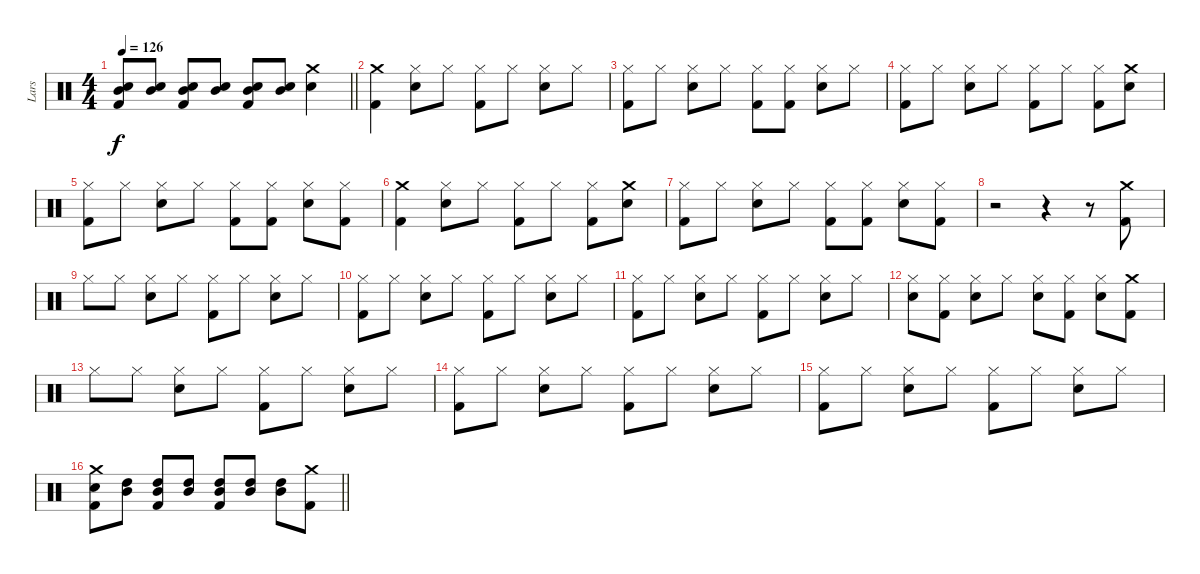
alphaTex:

\track ("Lars" "Lars") {instrument percussion}
\staff {score}
\articulation defaults
\ts (4 4)
\tempo 126
\clef neutral
\barLineRight lightlight
\ks c
("Kick (hit) 2" "Electric Snare (hit)" "Mid Tom (hit)").8{dy f} ("Electric Snare (hit)" "Mid Tom (hit)").8 ("Kick (hit) 2" "Electric Snare (hit)" "Mid Tom (hit)").8 ("Electric Snare (hit)" "Mid Tom (hit)").8 ("Kick (hit) 2" "Electric Snare (hit)" "Mid Tom (hit)").8 ("Electric Snare (hit)" "Mid Tom (hit)").8 ("Crash medium (hit)" "Electric Snare (hit)").4 |
("Kick (hit) 2" "Crash medium (hit)").4 ("Electric Snare (hit)" "Hi-Hat (closed)").8 "Hi-Hat (closed)".8 ("Hi-Hat (closed)" "Kick (hit) 2").8 "Hi-Hat (closed)".8 ("Electric Snare (hit)" "Hi-Hat (closed)").8 "Hi-Hat (closed)".8 |
("Hi-Hat (closed)" "Kick (hit) 2").8 "Hi-Hat (closed)".8 ("Electric Snare (hit)" "Hi-Hat (closed)").8 "Hi-Hat (closed)".8 ("Kick (hit) 2" "Hi-Hat (closed)").8 ("Kick (hit) 2" "Hi-Hat (closed)").8 ("Electric Snare (hit)" "Hi-Hat (closed)").8 "Hi-Hat (closed)".8 |
("Hi-Hat (closed)" "Kick (hit) 2").8 "Hi-Hat (closed)".8 ("Electric Snare (hit)" "Hi-Hat (closed)").8 "Hi-Hat (closed)".8 ("Hi-Hat (closed)" "Kick (hit) 2").8 "Hi-Hat (closed)".8 ("Hi-Hat (closed)" "Kick (hit) 2").8 ("Crash medium (hit)" "Electric Snare (hit)").8 |
("Hi-Hat (closed)" "Kick (hit) 2").8 "Hi-Hat (closed)".8 ("Electric Snare (hit)" "Hi-Hat (closed)").8 "Hi-Hat (closed)".8 ("Kick (hit) 2" "Hi-Hat (closed)").8 ("Kick (hit) 2" "Hi-Hat (closed)").8 ("Electric Snare (hit)" "Hi-Hat (closed)").8 ("Kick (hit) 2" "Hi-Hat (closed)").8 |
("Kick (hit) 2" "Crash medium (hit)").4 ("Hi-Hat (closed)" "Electric Snare (hit)").8 "Hi-Hat (closed)".8 ("Kick (hit) 2" "Hi-Hat (closed)").8 "Hi-Hat (closed)".8 ("Kick (hit) 2" "Hi-Hat (closed)").8 ("Crash medium (hit)" "Electric Snare (hit)").8 |
("Kick (hit) 2" "Hi-Hat (closed)").8 "Hi-Hat (closed)".8 ("Electric Snare (hit)" "Hi-Hat (closed)").8 "Hi-Hat (closed)".8 ("Kick (hit) 2" "Hi-Hat (closed)").8 ("Kick (hit) 2" "Hi-Hat (closed)").8 ("Electric Snare (hit)" "Hi-Hat (closed)").8 ("Kick (hit) 2" "Hi-Hat (closed)").8 |
r.2 r.4 r.8 ("Kick (hit) 2" "Crash medium (hit)").8 |
"Hi-Hat (closed)".8 "Hi-Hat (closed)".8 ("Electric Snare (hit)" "Hi-Hat (closed)").8 "Hi-Hat (closed)".8 ("Kick (hit) 2" "Hi-Hat (closed)").8 "Hi-Hat (closed)".8 ("Electric Snare (hit)" "Hi-Hat (closed)").8 "Hi-Hat (closed)".8 |
("Kick (hit) 2" "Hi-Hat (closed)").8 "Hi-Hat (closed)".8 ("Electric Snare (hit)" "Hi-Hat (closed)").8 "Hi-Hat (closed)".8 ("Kick (hit) 2" "Hi-Hat (closed)").8 "Hi-Hat (closed)".8 ("Electric Snare (hit)" "Hi-Hat (closed)").8 "Hi-Hat (closed)".8 |
("Kick (hit) 2" "Hi-Hat (closed)").8 "Hi-Hat (closed)".8 ("Electric Snare (hit)" "Hi-Hat (closed)").8 "Hi-Hat (closed)".8 ("Kick (hit) 2" "Hi-Hat (closed)").8 "Hi-Hat (closed)".8 ("Electric Snare (hit)" "Hi-Hat (closed)").8 "Hi-Hat (closed)".8 |
("Electric Snare (hit)" "Hi-Hat (closed)").8 ("Kick (hit) 2" "Hi-Hat (closed)").8 ("Electric Snare (hit)" "Hi-Hat (closed)").8 "Hi-Hat (closed)".8 ("Electric Snare (hit)" "Hi-Hat (closed)").8 ("Kick (hit) 2" "Hi-Hat (closed)").8 ("Electric Snare (hit)" "Hi-Hat (closed)").8 ("Kick (hit) 2" "Crash medium (hit)").8 |
"Hi-Hat (closed)".8 "Hi-Hat (closed)".8 ("Electric Snare (hit)" "Hi-Hat (closed)").8 "Hi-Hat (closed)".8 ("Kick (hit) 2" "Hi-Hat (closed)").8 "Hi-Hat (closed)".8 ("Electric Snare (hit)" "Hi-Hat (closed)").8 "Hi-Hat (closed)".8 |
("Kick (hit) 2" "Hi-Hat (closed)").8 "Hi-Hat (closed)".8 ("Electric Snare (hit)" "Hi-Hat (closed)").8 "Hi-Hat (closed)".8 ("Kick (hit) 2" "Hi-Hat (closed)").8 "Hi-Hat (closed)".8 ("Electric Snare (hit)" "Hi-Hat (closed)").8 "Hi-Hat (closed)".8 |
("Kick (hit) 2" "Hi-Hat (closed)").8 "Hi-Hat (closed)".8 ("Electric Snare (hit)" "Hi-Hat (closed)").8 "Hi-Hat (closed)".8 ("Kick (hit) 2" "Hi-Hat (closed)").8 "Hi-Hat (closed)".8 ("Electric Snare (hit)" "Hi-Hat (closed)").8 "Hi-Hat (closed)".8 |
\barLineRight lightlight
("Kick (hit) 2" "Electric Snare (hit)" "Crash medium (hit)").8 ("High Tom (hit)" "Mid Tom (hit)").8 ("Kick (hit) 2" "High Tom (hit)" "Mid Tom (hit)").8 ("High Tom (hit)" "Mid Tom (hit)").8 ("Kick (hit) 2" "High Tom (hit)" "Mid Tom (hit)").8 ("High Tom (hit)" "Mid Tom (hit)").8 ("High Tom (hit)" "Mid Tom (hit)").8 ("Crash medium (hit)" "Kick (hit) 2").8
